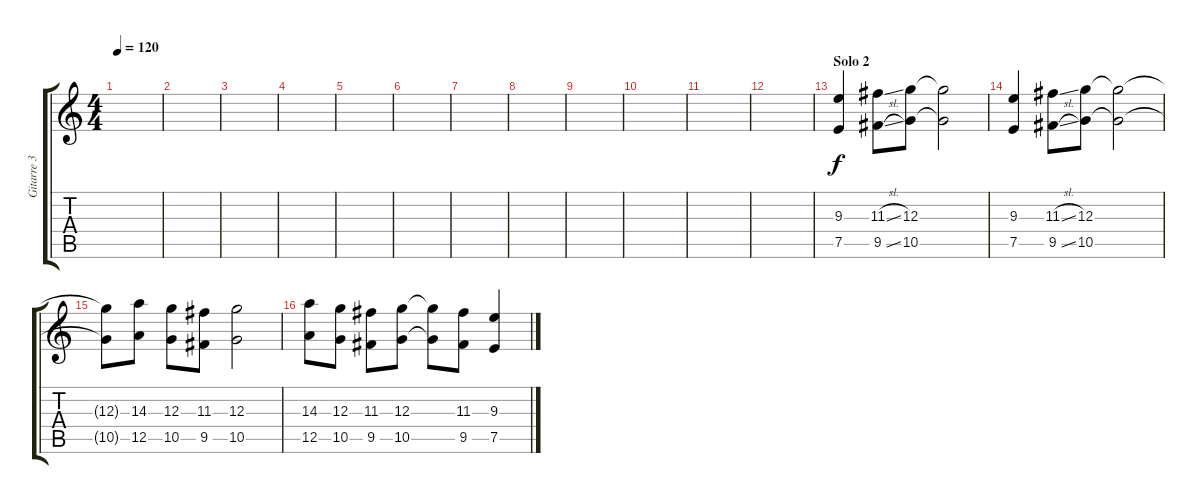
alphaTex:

\track ("Gitarre 3" "Gitarre 3") {instrument distortionguitar}
\staff {score tabs}
\tuning (E4 B3 G3 D3 A2 E2) {hide}
\ts (4 4)
\tempo 120
\clef g2
\ks c
|
|
|
|
|
|
|
|
|
|
|
|
\section ("" "Solo 2")
(9.3 7.5).4 (11.3{sl} 9.5{sl}).8 (12.3 10.5).8 (12.3{t} 10.5{t}).2 |
(9.3 7.5).4 (11.3{sl} 9.5{sl}).8 (12.3 10.5).8 (12.3{t} 10.5{t}).2 |
(12.3{t} 10.5{t}).8 (14.3 12.5).8 (12.3 10.5).8 (11.3 9.5).8 (12.3 10.5).2 |
(14.3 12.5).8 (12.3 10.5).8 (11.3 9.5).8 (12.3 10.5).8 (12.3{t} 10.5{t}).8 (11.3 9.5).8 (9.3 7.5).4
